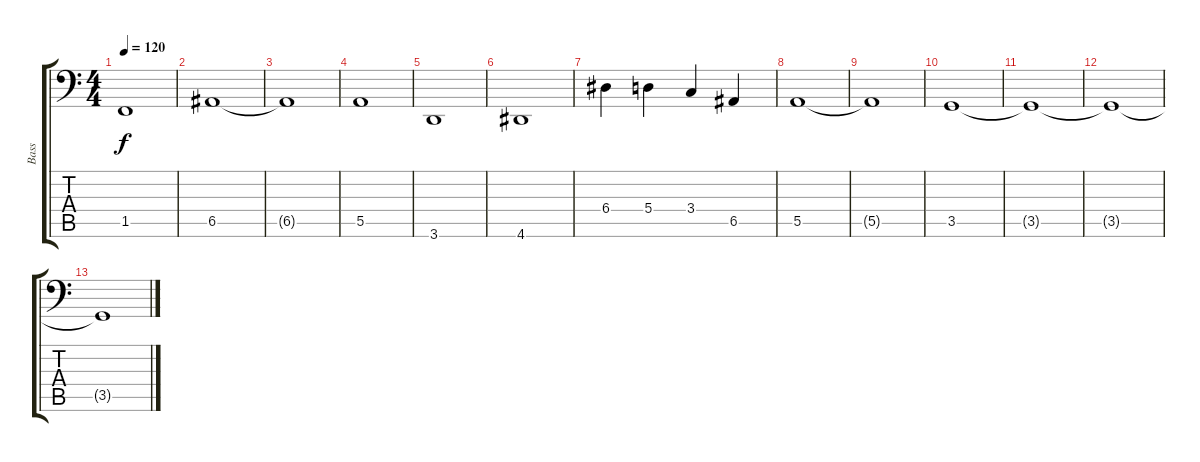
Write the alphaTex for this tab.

\track ("Bass" "Bass") {instrument electricbassfinger}
\staff {score tabs}
\tuning (C3 G2 D2 A1 E1 B0) {hide}
\ts (4 4)
\tempo 120
\clef f4
\ks c
1.5{t}.1{dy f} |
6.5.1 |
6.5{t}.1 |
5.5.1 |
3.6.1 |
4.6.1 |
6.4.4 5.4.4 3.4.4 6.5.4 |
5.5.1 |
5.5{t}.1 |
3.5.1 |
3.5{t}.1 |
3.5{t}.1 |
3.5{t}.1
